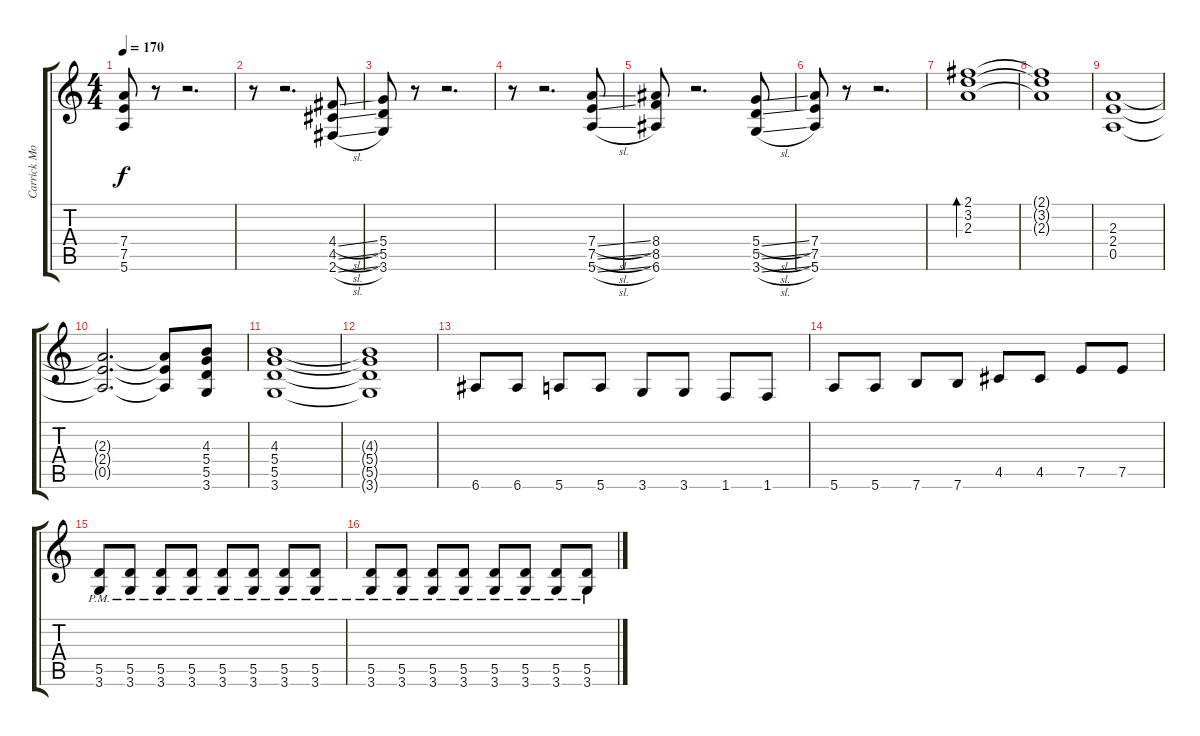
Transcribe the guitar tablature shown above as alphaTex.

\track ("Carrick Moore Gerety" "Carrick Mo") {instrument overdrivenguitar}
\staff {score tabs}
\tuning (E4 B3 G3 D3 A2 E2) {hide}
\ts (4 4)
\tempo 170
\clef g2
\ks c
(7.4 7.5 5.6).8{dy f} r.8 r.2{d} |
r.8 r.2{d} (4.4{sl} 4.5{sl} 2.6{sl}).8 |
(5.4 5.5 3.6).8 r.8 r.2{d} |
r.8 r.2{d} (7.4{sl} 7.5{sl} 5.6{sl}).8 |
(8.4 8.5 6.6).8 r.2{d} (5.4{sl} 5.5{sl} 3.6{sl}).8 |
(7.4 7.5 5.6).8 r.8 r.2{d} |
(2.1 3.2 2.3).1{bd 120} |
(2.1{t} 3.2{t} 2.3{t}).1 |
(2.3 2.4 0.5).1 |
(2.3{t} 2.4{t} 0.5{t}).2{d} (2.3{t} 2.4{t} 0.5{t}).8 (4.3 5.4 5.5 3.6).8 |
(4.3 5.4 5.5 3.6).1 |
(4.3{t} 5.4{t} 5.5{t} 3.6{t}).1 |
6.6.8 6.6.8 5.6.8 5.6.8 3.6.8 3.6.8 1.6.8 1.6.8 |
5.6.8 5.6.8 7.6.8 7.6.8 4.5.8 4.5.8 7.5.8 7.5.8 |
(5.5{pm} 3.6{pm}).8 (5.5{pm} 3.6{pm}).8 (5.5{pm} 3.6{pm}).8 (5.5{pm} 3.6{pm}).8 (5.5{pm} 3.6{pm}).8 (5.5{pm} 3.6{pm}).8 (5.5{pm} 3.6{pm}).8 (5.5{pm} 3.6{pm}).8 |
(5.5{pm} 3.6{pm}).8 (5.5{pm} 3.6{pm}).8 (5.5{pm} 3.6{pm}).8 (5.5{pm} 3.6{pm}).8 (5.5{pm} 3.6{pm}).8 (5.5{pm} 3.6{pm}).8 (5.5{pm} 3.6{pm}).8 (5.5{pm} 3.6{pm}).8
